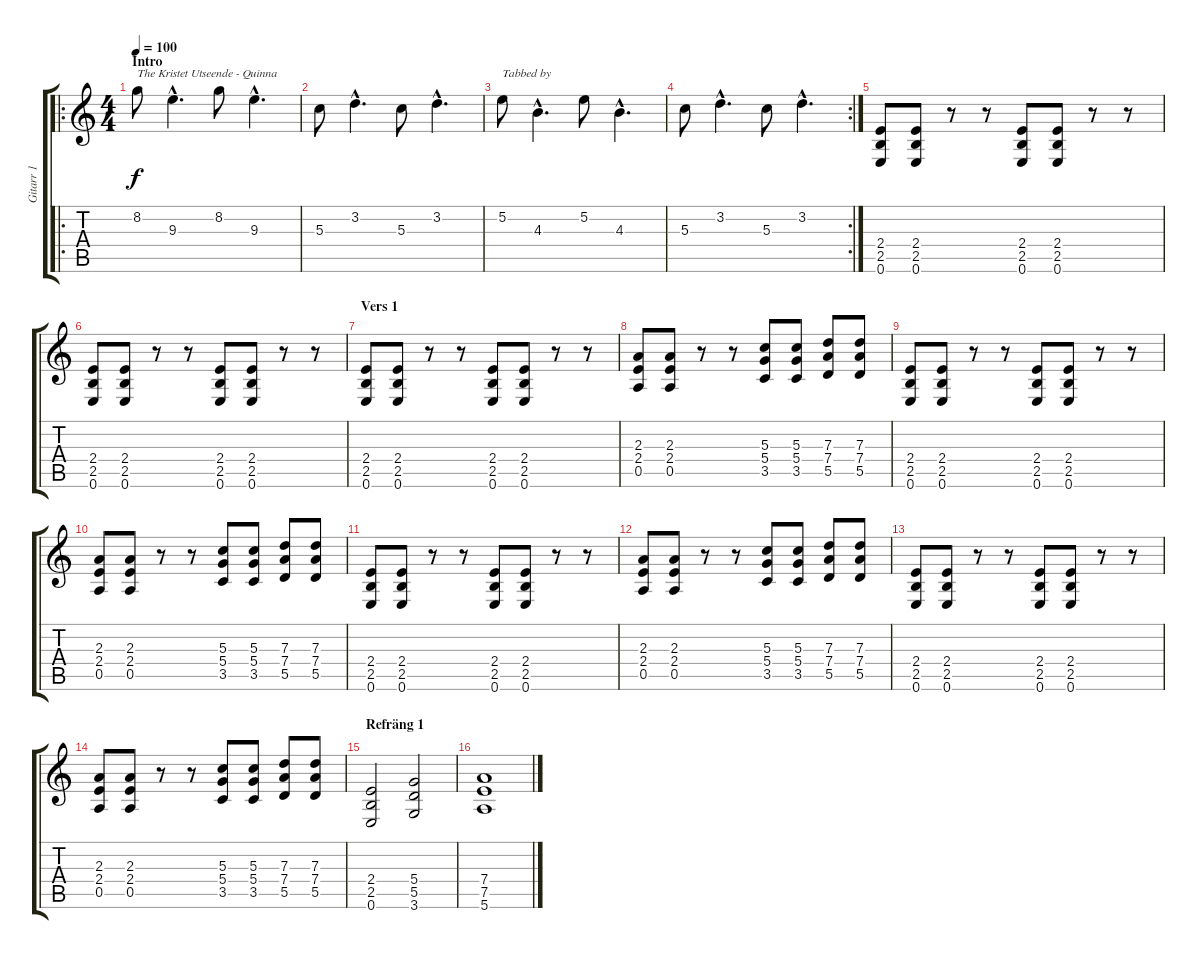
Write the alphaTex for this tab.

\track ("Gitarr 1" "Gitarr 1") {instrument distortionguitar}
\staff {score tabs}
\tuning (E4 B3 G3 D3 A2 E2) {hide}
\ro
\ts (4 4)
\section ("" "Intro")
\tempo 100
\clef g2
\ks c
8.2.8{txt "The Kristet Utseende - Quinna" dy f instrument distortionguitar} 9.3{hac}.4{d} 8.2.8 9.3{hac}.4{d} |
5.3.8 3.2{hac}.4{d} 5.3.8 3.2{hac}.4{d} |
5.2.8{txt "Tabbed by"} 4.3{hac}.4{d} 5.2.8 4.3{hac}.4{d} |
\rc 2
5.3.8 3.2{hac}.4{d} 5.3.8 3.2{hac}.4{d} |
\section ("" "")
(2.4 2.5 0.6).8 (2.4 2.5 0.6).8 r.8 r.8 (2.4 2.5 0.6).8 (2.4 2.5 0.6).8 r.8 r.8 |
(2.4 2.5 0.6).8 (2.4 2.5 0.6).8 r.8 r.8 (2.4 2.5 0.6).8 (2.4 2.5 0.6).8 r.8 r.8 |
\section ("" "Vers 1")
(2.4 2.5 0.6).8 (2.4 2.5 0.6).8 r.8 r.8 (2.4 2.5 0.6).8 (2.4 2.5 0.6).8 r.8 r.8 |
(2.3 2.4 0.5).8 (2.3 2.4 0.5).8 r.8 r.8 (5.3 5.4 3.5).8 (5.3 5.4 3.5).8 (7.3 7.4 5.5).8 (7.3 7.4 5.5).8 |
(2.4 2.5 0.6).8 (2.4 2.5 0.6).8 r.8 r.8 (2.4 2.5 0.6).8 (2.4 2.5 0.6).8 r.8 r.8 |
(2.3 2.4 0.5).8 (2.3 2.4 0.5).8 r.8 r.8 (5.3 5.4 3.5).8 (5.3 5.4 3.5).8 (7.3 7.4 5.5).8 (7.3 7.4 5.5).8 |
(2.4 2.5 0.6).8 (2.4 2.5 0.6).8 r.8 r.8 (2.4 2.5 0.6).8 (2.4 2.5 0.6).8 r.8 r.8 |
(2.3 2.4 0.5).8 (2.3 2.4 0.5).8 r.8 r.8 (5.3 5.4 3.5).8 (5.3 5.4 3.5).8 (7.3 7.4 5.5).8 (7.3 7.4 5.5).8 |
(2.4 2.5 0.6).8 (2.4 2.5 0.6).8 r.8 r.8 (2.4 2.5 0.6).8 (2.4 2.5 0.6).8 r.8 r.8 |
(2.3 2.4 0.5).8 (2.3 2.4 0.5).8 r.8 r.8 (5.3 5.4 3.5).8 (5.3 5.4 3.5).8 (7.3 7.4 5.5).8 (7.3 7.4 5.5).8 |
\section ("" "Refräng 1")
(2.4 2.5 0.6).2 (5.4 5.5 3.6).2 |
(7.4 7.5 5.6).1
